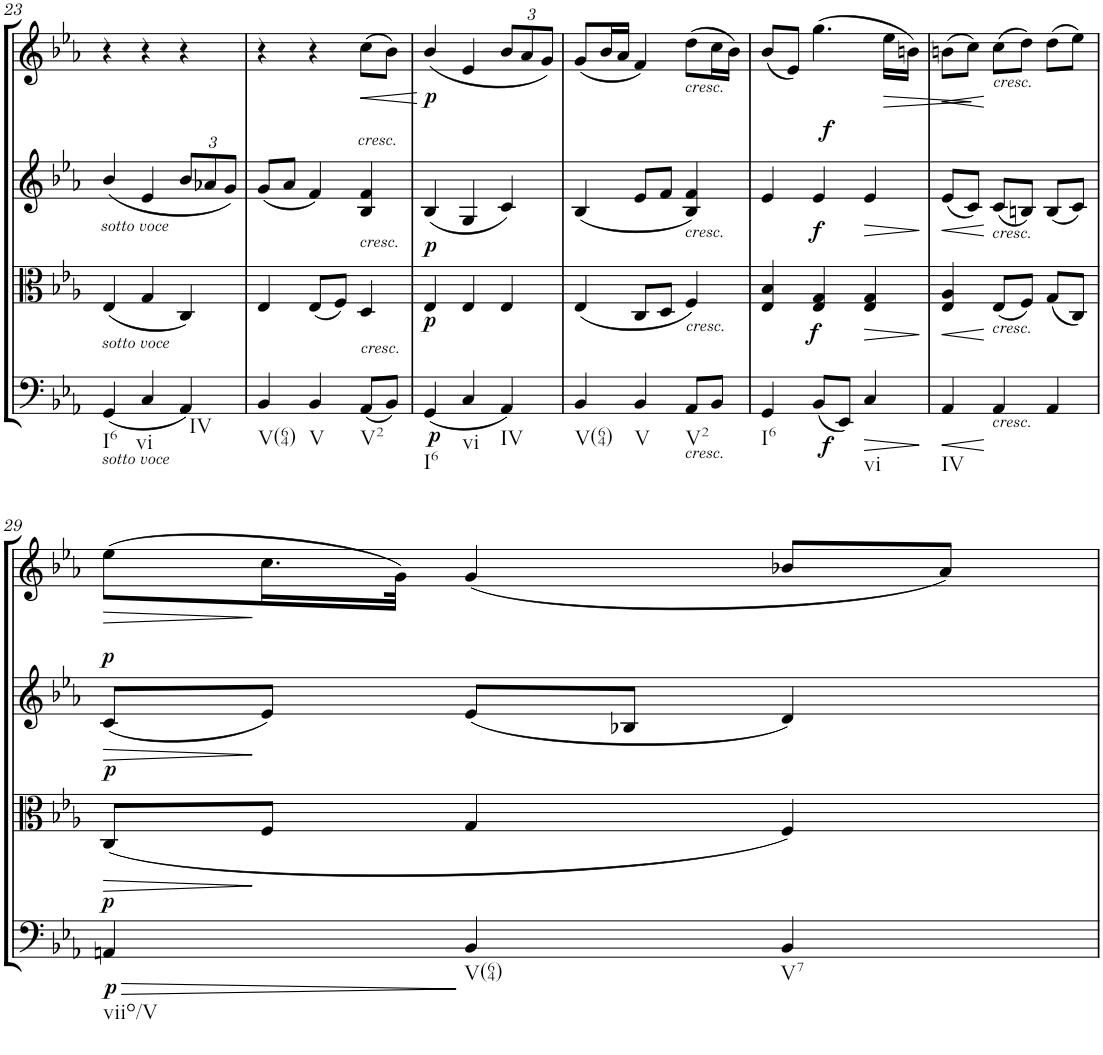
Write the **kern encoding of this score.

**kern	**dynam	**kern	**dynam	**kern	**dynam	**kern	**dynam
*part4	*part4	*part3	*part3	*part2	*part2	*part1	*part1
*staff4	*staff4	*staff3	*staff3	*staff2	*staff2	*staff1	*staff1
*I"Cello	*	*I"Viola	*	*I"2nd Violin	*	*I"1st Violin	*
*	*	*I'Vla	*	*I'Vln	*	*I'Vln	*
!!LO:PB:g=z
*clefF4	*	*clefC3	*	*clefG2	*	*clefG2	*
*k[b-e-a-]	*	*k[b-e-a-]	*	*k[b-e-a-]	*	*k[b-e-a-]	*
*E-:	*	*E-:	*	*E-:	*	*E-:	*
*M3/4	*	*M3/4	*	*M3/4	*	*M3/4	*
=23	=23	=23	=23	=23	=23	=23	=23
!	!	!	!	!LO:TX:b:i:t=sotto voce	!	!	!
!	!	!LO:TX:b:i:t=sotto voce	!	!	!	!	!
!LO:TX:b:i:t=sotto voce	!	!	!	!	!	!	!
!LO:TX:b:t=I6	!	!	!	!	!	!	!
(4GG/	.	(4E-/	.	(4b-/	.	4r	.
!LO:TX:b:t=vi	!	!	!	!	!	!	!
4C/	.	4G/	.	4e-/	.	4r	.
*	*	*	*	*Xbrackettup	*	*	*
!LO:TX:b:t=IV	!	!	!	!	!	!	!
4AA-/)	.	4C/)	.	12b-/L	.	4r	.
.	.	.	.	12a-X/	.	.	.
.	.	.	.	12g/J)	.	.	.
=24	=24	=24	=24	=24	=24	=24	=24
!LO:TX:b:t=V(64)	!	!	!	!	!	!	!
4BB-/	.	4E-/	.	(8g/L	.	4r	.
.	.	.	.	8a-/J	.	.	.
!LO:TX:b:t=V	!	!	!	!	!	!	!
4BB-/	.	(8E-/L	.	4f/)	.	4r	.
.	.	8F/J)	.	.	.	.	.
!	!	!	!	!LO:TX:a:i:t=cresc.	!	!	!
!	!	!LO:TX:a:i:t=cresc.	!	!	!	!	!
!LO:TX:a:i:t=cresc.	!	!	!	!	!	!	!
!LO:TX:b:t=V2	!	!	!	!	!	!	!
!	!	!	!	!	!	!	!LO:HP:b
(8AA-/L	.	4D/	.	4B-/ 4f/	.	(8cc\L	<
8BB-/J)	.	.	.	.	.	8b-\J)	.
.	.	.	.	.	.	.	[
=25	=25	=25	=25	=25	=25	=25	=25
!LO:TX:b:t=I6	!	!	!	!	!	!	!
!	!LO:DY:b	!	!LO:DY:a	!	!	!	!
!	!	!	!LO:DY:n=1:b	!	!	!	!LO:DY:b
(4GG/	p	4E-/	p p	(4B-/	.	(4b-/	p
!LO:TX:b:t=vi	!	!	!	!	!	!	!
4C/	.	4E-/	.	4G/	.	4e-/	.
*	*	*	*	*	*	*Xbrackettup	*
!LO:TX:b:t=IV	!	!	!	!	!	!	!
4AA-/)	.	4E-/	.	4c/)	.	12b-/L	.
.	.	.	.	.	.	12a-/	.
.	.	.	.	.	.	12g/J)	.
=26	=26	=26	=26	=26	=26	=26	=26
!LO:TX:b:t=V(64)	!	!	!	!	!	!	!
4BB-/	.	(4E-/	.	(4B-/	.	(8g/L	.
.	.	.	.	.	.	16b-/L	.
.	.	.	.	.	.	16a-/JJ	.
!LO:TX:b:t=V	!	!	!	!	!	!	!
4BB-/	.	8C/L	.	8e-/L	.	4f/)	.
.	.	8D/J	.	8f/J	.	.	.
!	!	!	!	!	!	!LO:TX:b:i:t=cresc.	!
!	!	!	!	!LO:TX:b:i:t=cresc.	!	!	!
!	!	!LO:TX:b:i:t=cresc.	!	!	!	!	!
!LO:TX:b:i:t=cresc.	!	!	!	!	!	!	!
!LO:TX:b:t=V2	!	!	!	!	!	!	!
8AA-/L	.	4F/)	.	4B-/ 4f/)	.	(8dd\L	.
8BB-/J	.	.	.	.	.	16cc\L	.
.	.	.	.	.	.	16b-\JJ)	.
=27	=27	=27	=27	=27	=27	=27	=27
!LO:TX:b:t=I6	!	!	!	!	!	!	!
4GG/	.	4E-/ 4B-/	.	4e-/	.	(8b-/L	.
.	.	.	.	.	.	8e-/J)	.
!	!LO:DY:b	!	!LO:DY:a	!	!	!	!
!	!	!	!LO:DY:n=1:b	!	!LO:DY:a	!	!
(8BB-/L	f	4E-/ 4G/	f f	4e-/	f	(4.gg\	.
8EE-/J)	.	.	.	.	.	.	.
!LO:TX:b:t=vi	!	!	!	!	!	!	!
!	!LO:HP:b	!	!LO:HP:b	!	!LO:HP:b	!	!
4C/	>	4E-/ 4G/	>	4e-/	>	.	.
!	!	!	!	!	!	!	!LO:HP:b
.	.	.	.	.	.	16ee-\LL	>
.	.	.	.	.	.	16bn\JJ)	.
.	.	.	]	.	]	.	]
=28	=28	=28	=28	=28	=28	=28	=28
!LO:TX:b:t=IV	!	!	!	!	!	!	!
!	!LO:HP:b	!	!LO:HP:b	!	!LO:HP:b	!	!LO:HP:b
4AA-/	<	4E-/ 4A-/	<	(8e-/L	<	(8bn\L	<
.	.	.	.	8c/J)	.	8cc\J)	.
!	!	!	!	!	!	!LO:TX:b:i:t=cresc.	!
!	!	!	!	!LO:TX:b:i:t=cresc.	!	!	!
!	!	!LO:TX:b:i:t=cresc.	!	!	!	!	!
!LO:TX:b:i:t=cresc.	!	!	!	!	!	!	!
4AA-/	]	(8E-/L	[	(8c/L	[	(8cc\L	[
.	.	8F/J)	.	8Bn/J)	.	8dd\J)	.
4AA-/	.	(8G/L	.	(8B/L	.	(8dd\L	.
.	.	8C/J)	.	8c/J)	.	8ee-\J)	.
!!LO:LB:g=z
=29	=29	=29	=29	=29	=29	=29	=29
!LO:TX:b:t=viio/V	!	!	!	!	!	!	!
!	!LO:DY:b	!	!LO:HP:b	!	!LO:HP:b	!	!LO:HP:b
!	!LO:DY:n=1:a	!	!LO:DY:n=1:a	!	!LO:DY:n=1:a	!	!
4AAn/	p p	(8C/L	> p	(8c/L	> p	(8ee-\L	>
.	.	8F/J	]	8e-/J)	]	16.cc\L	]
.	.	.	.	.	.	32g\JJk)	.
!LO:TX:b:t=V(64)	!	!	!	!	!	!	!
4BB-/	[	4G/	.	(8e-/L	.	(4g/	.
.	.	.	.	8B-X/J	.	.	.
!LO:TX:b:t=V7	!	!	!	!	!	!	!
4BB-/	.	4F/)	.	4d/)	.	8b-X/L	.
.	.	.	.	.	.	8a-/J)	.
=	=	=	=	=	=	=	=
*-	*-	*-	*-	*-	*-	*-	*-
